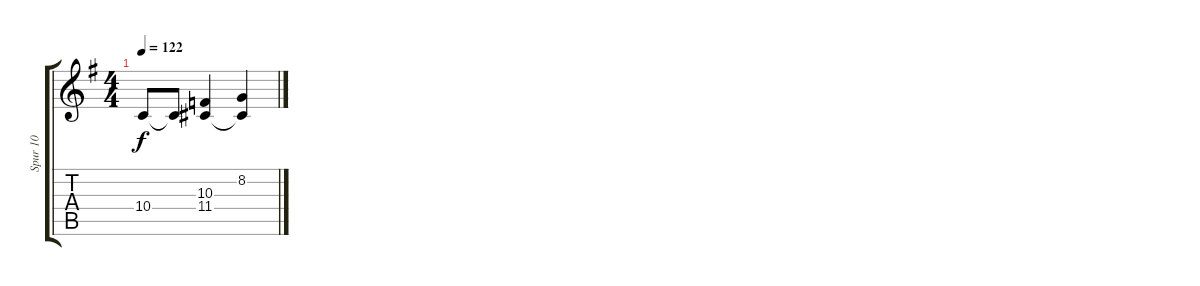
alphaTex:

\track ("Spur 10" "Spur 10") {instrument electricpiano1}
\staff {score tabs}
\tuning (E4 B3 G3 D3 A2 E2) {hide}
\ts (4 4)
\tempo 122
\clef g2
\ks g
10.4.8{dy f} 10.4{t}.8 (10.3 11.4).4 (8.2 11.4{t}).4
